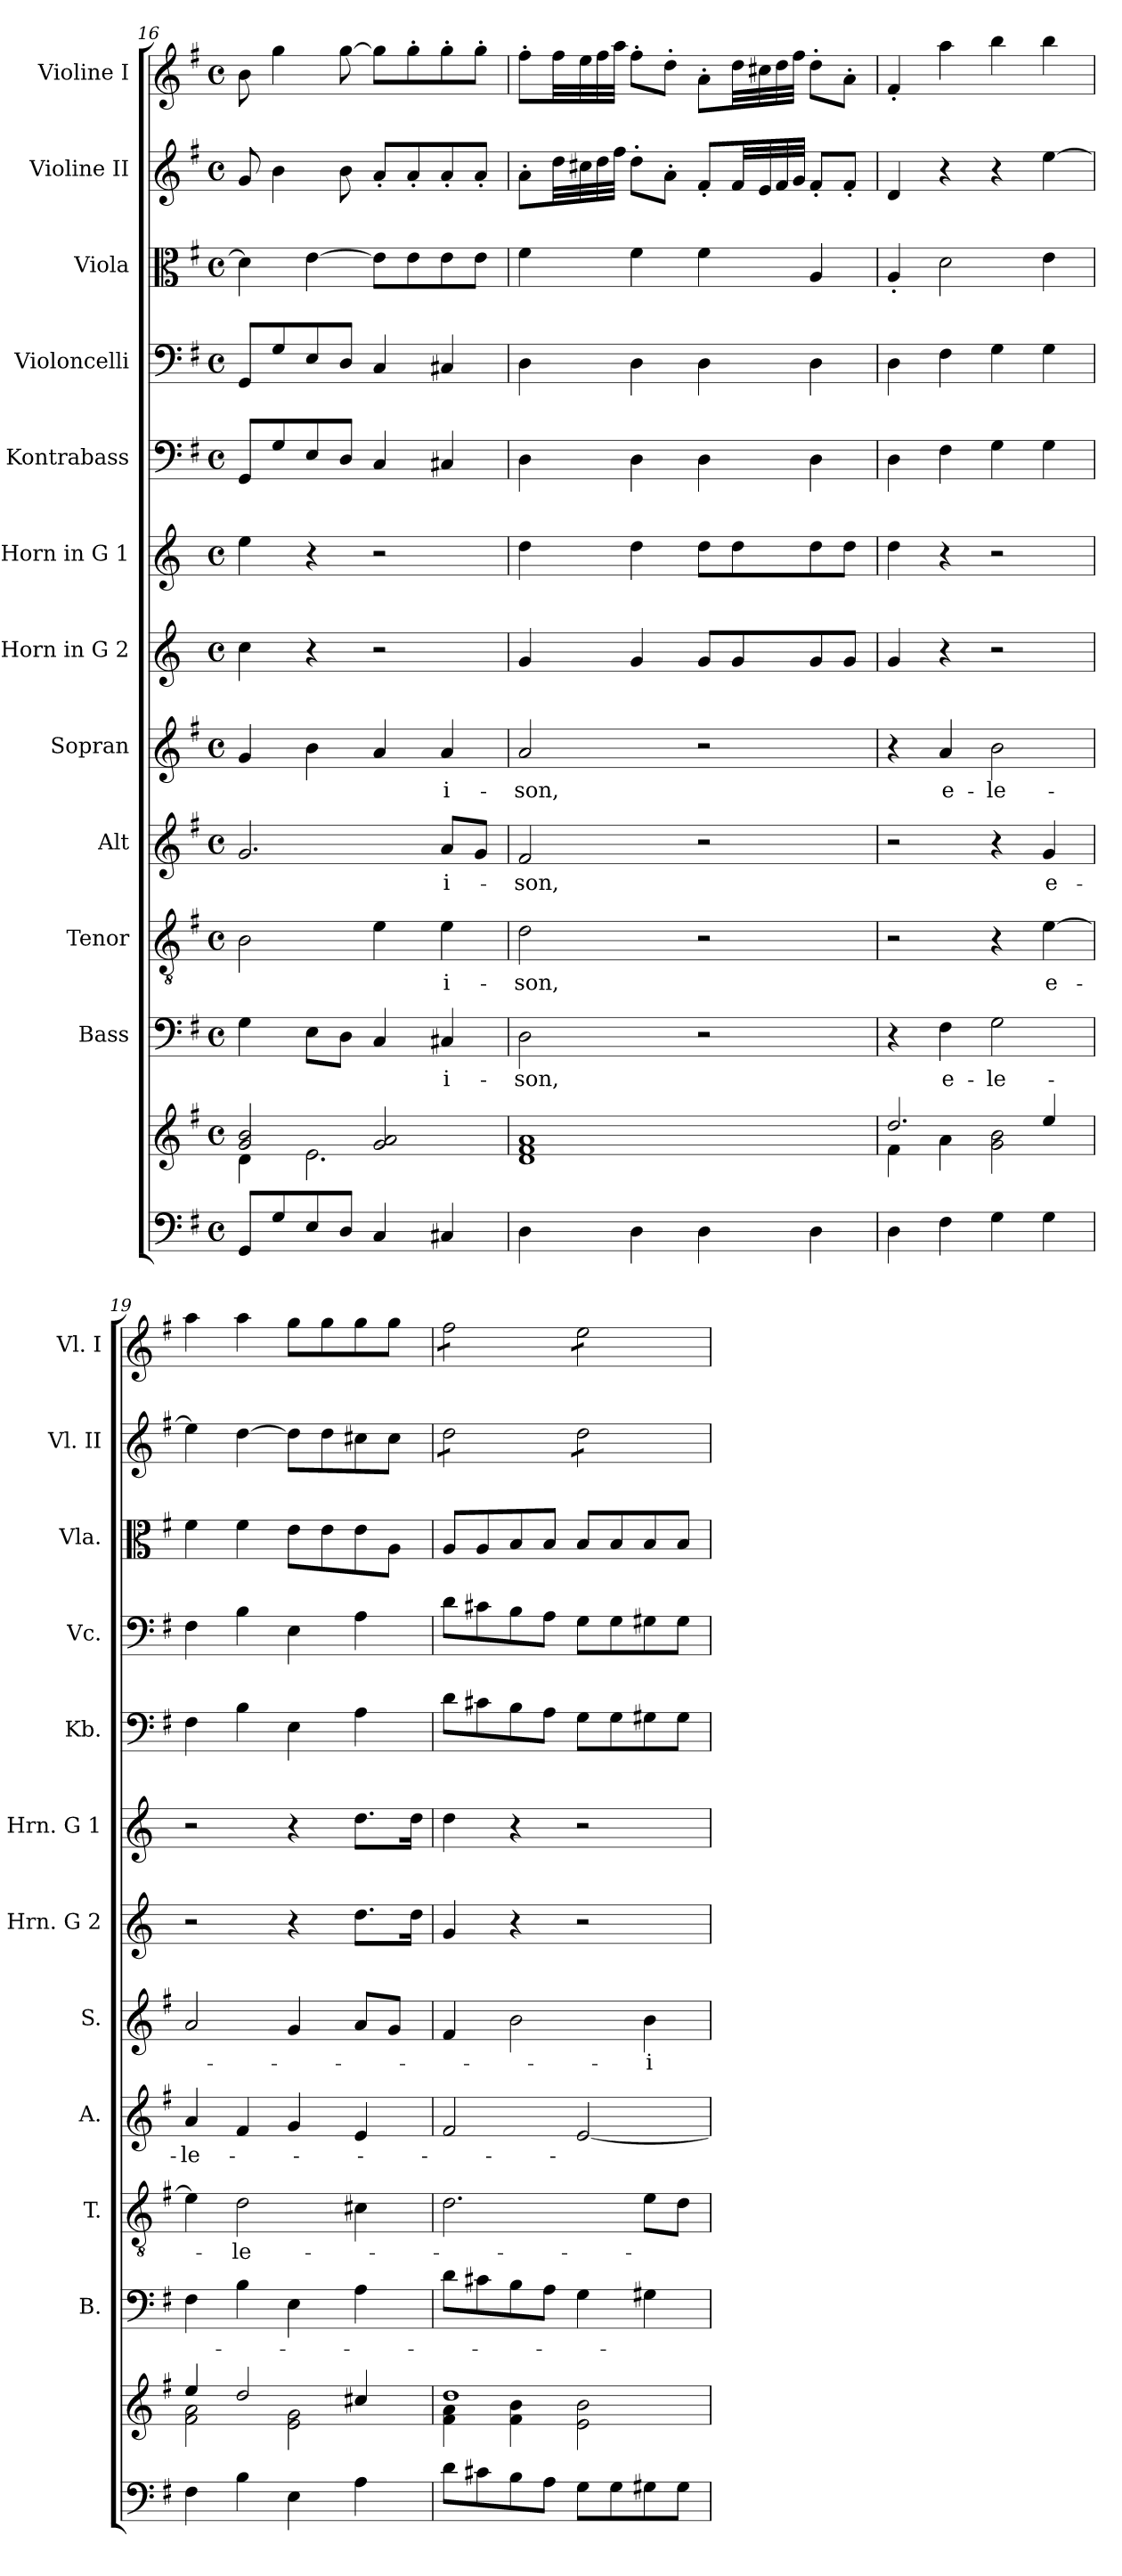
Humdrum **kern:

**kern	**kern	**kern	**text	**kern	**text	**kern	**text	**kern	**text	**kern	**kern	**kern	**kern	**kern	**kern	**kern
*part12	*part12	*part11	*part11	*part10	*part10	*part9	*part9	*part8	*part8	*part7	*part6	*part5	*part4	*part3	*part2	*part1
*staff13	*staff12	*staff11	*staff11	*staff10	*staff10	*staff9	*staff9	*staff8	*staff8	*staff7	*staff6	*staff5	*staff4	*staff3	*staff2	*staff1
*	*	*I"Bass	*	*I"Tenor	*	*I"Alt	*	*I"Sopran	*	*I"Horn in G 2	*I"Horn in G 1	*I"Kontrabass	*I"Violoncelli	*I"Viola	*I"Violine II	*I"Violine I
*	*	*I'B.	*	*I'T.	*	*I'A.	*	*I'S.	*	*I'Hrn. G 2	*I'Hrn. G 1	*I'Kb.	*I'Vc.	*I'Vla.	*I'Vl. II	*I'Vl. I
*clefF4	*clefG2	*clefF4	*	*clefGv2	*	*clefG2	*	*clefG2	*	*clefG2	*clefG2	*clefF4	*clefF4	*clefC3	*clefG2	*clefG2
*	*	*	*	*	*	*	*	*	*	*ITrd3c5	*ITrd3c5	*ITrd7c12	*	*	*	*
*k[f#]	*k[f#]	*k[f#]	*	*k[f#]	*	*k[f#]	*	*k[f#]	*	*k[f#]	*k[f#]	*k[f#]	*k[f#]	*k[f#]	*k[f#]	*k[f#]
*G:	*G:	*G:	*	*G:	*	*G:	*	*G:	*	*G:	*G:	*G:	*G:	*G:	*G:	*G:
*M4/4	*M4/4	*M4/4	*	*M4/4	*	*M4/4	*	*M4/4	*	*M4/4	*M4/4	*M4/4	*M4/4	*M4/4	*M4/4	*M4/4
*met(c)	*met(c)	*met(c)	*	*met(c)	*	*met(c)	*	*met(c)	*	*met(c)	*met(c)	*met(c)	*met(c)	*met(c)	*met(c)	*met(c)
=16	=16	=16	=16	=16	=16	=16	=16	=16	=16	=16	=16	=16	=16	=16	=16	=16
*	*^	*	*	*	*	*	*	*	*	*	*	*	*	*	*	*
8GG/L	2g/ 2b/	4d\	4G\	.	2B\	.	2.g/	.	4g/	.	4g\	4b\	8GGG/L	8GG/L	4d\]	8g/	8b\
8G/	.	.	.	.	.	.	.	.	.	.	.	.	8GG/	8G/	.	4b\	4gg\
8E/	.	2.e\	8E\L	.	.	.	.	.	4b\	.	4r	4r	8EE/	8E/	[4e\	.	.
8D/J	.	.	8D\J	.	.	.	.	.	.	.	.	.	8DD/J	8D/J	.	8b\	[8gg\
4C/	2g/ 2a/	.	4C/	.	4e\	.	.	.	4a/	.	2r	2r	4CC/	4C/	8e\L]	8a'</L	8gg\L]
.	.	.	.	.	.	.	.	.	.	.	.	.	.	.	8e\	8a'</	8gg'>\
!	!	!	!	!LO:LY:b	!	!LO:LY:b	!	!LO:LY:b	!	!LO:LY:b	!	!	!	!	!	!	!
4C#X/	.	.	4C#X/	-i-	4e\	-i-	8a/L	-i-	4a/	-i-	.	.	4CC#X/	4C#X/	8e\	8a'</	8gg'>\
.	.	.	.	.	.	.	8g/J	.	.	.	.	.	.	.	8e\J	8a'</J	8gg'>\J
*	*v	*v	*	*	*	*	*	*	*	*	*	*	*	*	*	*	*
=17	=17	=17	=17	=17	=17	=17	=17	=17	=17	=17	=17	=17	=17	=17	=17	=17
!	!	!	!LO:LY:b	!	!LO:LY:b	!	!LO:LY:b	!	!LO:LY:b	!	!	!	!	!	!	!
4D\	1d 1f# 1a	2D\	-son,	2d\	-son,	2f#/	-son,	2a/	-son,	4d/	4a\	4DD\	4D\	4f#\	8a'>\L	8ff#'>\L
.	.	.	.	.	.	.	.	.	.	.	.	.	.	.	32dd\LL	32ff#\LL
.	.	.	.	.	.	.	.	.	.	.	.	.	.	.	32cc#X\	32ee\
.	.	.	.	.	.	.	.	.	.	.	.	.	.	.	32dd\	32ff#\
.	.	.	.	.	.	.	.	.	.	.	.	.	.	.	32ff#\JJJ	32aa\JJJ
4D\	.	.	.	.	.	.	.	.	.	4d/	4a\	4DD\	4D\	4f#\	8dd'>\L	8ff#'>\L
.	.	.	.	.	.	.	.	.	.	.	.	.	.	.	8a'>\J	8dd'>\J
4D\	.	2r	.	2r	.	2r	.	2r	.	8d/L	8a\L	4DD\	4D\	4f#\	8f#'</L	8a'>\L
.	.	.	.	.	.	.	.	.	.	8d/	8a\	.	.	.	32f#/LL	32dd\LL
.	.	.	.	.	.	.	.	.	.	.	.	.	.	.	32e/	32cc#X\
.	.	.	.	.	.	.	.	.	.	.	.	.	.	.	32f#/	32dd\
.	.	.	.	.	.	.	.	.	.	.	.	.	.	.	32g/JJJ	32ff#\JJJ
4D\	.	.	.	.	.	.	.	.	.	8d/	8a\	4DD\	4D\	4A/	8f#'</L	8dd'>\L
.	.	.	.	.	.	.	.	.	.	8d/J	8a\J	.	.	.	8f#'</J	8a'>\J
!!LO:PB:g=z
=18	=18	=18	=18	=18	=18	=18	=18	=18	=18	=18	=18	=18	=18	=18	=18	=18
*	*^	*	*	*	*	*	*	*	*	*	*	*	*	*	*	*
4D\	2.dd/	4f#\	4r	.	2r	.	2r	.	4r	.	4d/	4a\	4DD\	4D\	4A'</	4d/	4f#'</
!	!	!	!	!LO:LY:b	!	!	!	!	!	!LO:LY:b	!	!	!	!	!	!	!
4F#\	.	4a\	4F#\	e-	.	.	.	.	4a/	e-	4r	4r	4FF#\	4F#\	2d\	4r	4aa\
!	!	!	!	!LO:LY:b	!	!	!	!	!	!LO:LY:b	!	!	!	!	!	!	!
4G\	.	2g\ 2b\	2G\	-le-	4r	.	4r	.	2b\	-le-	2r	2r	4GG\	4G\	.	4r	4bb\
!	!	!	!	!	!	!LO:LY:b	!	!LO:LY:b	!	!	!	!	!	!	!	!	!
4G\	4ee/	.	.	.	[4e\	e-	4g/	e-	.	.	.	.	4GG\	4G\	4e\	[4ee\	4bb\
=19	=19	=19	=19	=19	=19	=19	=19	=19	=19	=19	=19	=19	=19	=19	=19	=19	=19
!	!	!	!	!	!	!	!	!LO:LY:b	!	!	!	!	!	!	!	!	!
4F#\	4ee/	2f#\ 2a\	4F#\	.	4e\]	.	4a/	-le-	2a/	.	2r	2r	4FF#\	4F#\	4f#\	4ee\]	4aa\
!	!	!	!	!	!	!LO:LY:b	!	!	!	!	!	!	!	!	!	!	!
4B\	2dd/	.	4B\	.	2d\	-le-	4f#/	.	.	.	.	.	4BB\	4B\	4f#\	[4dd\	4aa\
4E\	.	2e\ 2g\	4E\	.	.	.	4g/	.	4g/	.	4r	4r	4EE\	4E\	8e\L	8dd\L]	8gg\L
.	.	.	.	.	.	.	.	.	.	.	.	.	.	.	8e\	8dd\	8gg\
4A\	4cc#X/	.	4A\	.	4c#X\	.	4e/	.	8a/L	.	8.a\L	8.a\L	4AA\	4A\	8e\	8cc#X\	8gg\
.	.	.	.	.	.	.	.	.	8g/J	.	.	.	.	.	8A\J	8cc#\J	8gg\J
.	.	.	.	.	.	.	.	.	.	.	16a\Jk	16a\Jk	.	.	.	.	.
=20	=20	=20	=20	=20	=20	=20	=20	=20	=20	=20	=20	=20	=20	=20	=20	=20	=20
*	*	*	*	*	*	*	*	*	*	*	*	*	*	*	*	*tremolo	*
*	*	*	*	*	*	*	*	*	*	*	*	*	*	*	*	*	*tremolo
8d\L	1dd	4f#\ 4a\	8d\L	.	2.d\	.	2f#/	.	4f#/	.	4d/	4a\	8D\L	8d\L	8A/L	8dd\L	8ff#\L
8c#X\	.	.	8c#X\	.	.	.	.	.	.	.	.	.	8C#X\	8c#X\	8A/	8dd\	8ff#\
8B\	.	4f#\ 4b\	8B\	.	.	.	.	.	2b\	.	4r	4r	8BB\	8B\	8B/	8dd\	8ff#\
8A\J	.	.	8A\J	.	.	.	.	.	.	.	.	.	8AA\J	8A\J	8B/J	8dd\J	8ff#\J
8G\L	.	2e\ 2b\	4G\	.	.	.	[2e/	.	.	.	2r	2r	8GG\L	8G\L	8B/L	8dd\L	8ee\L
8G\	.	.	.	.	.	.	.	.	.	.	.	.	8GG\	8G\	8B/	8dd\	8ee\
!	!	!	!	!	!	!	!	!	!	!LO:LY:b	!	!	!	!	!	!	!
8G#X\	.	.	4G#X\	.	8e\L	.	.	.	4b\	-i-	.	.	8GG#X\	8G#X\	8B/	8dd\	8ee\
8G#\J	.	.	.	.	8d\J	.	.	.	.	.	.	.	8GG#\J	8G#\J	8B/J	8dd\J	8ee\J
*	*	*	*	*	*	*	*	*	*	*	*	*	*	*	*	*	*Xtremolo
*	*	*	*	*	*	*	*	*	*	*	*	*	*	*	*	*Xtremolo	*
*	*v	*v	*	*	*	*	*	*	*	*	*	*	*	*	*	*	*
=	=	=	=	=	=	=	=	=	=	=	=	=	=	=	=	=
*-	*-	*-	*-	*-	*-	*-	*-	*-	*-	*-	*-	*-	*-	*-	*-	*-
